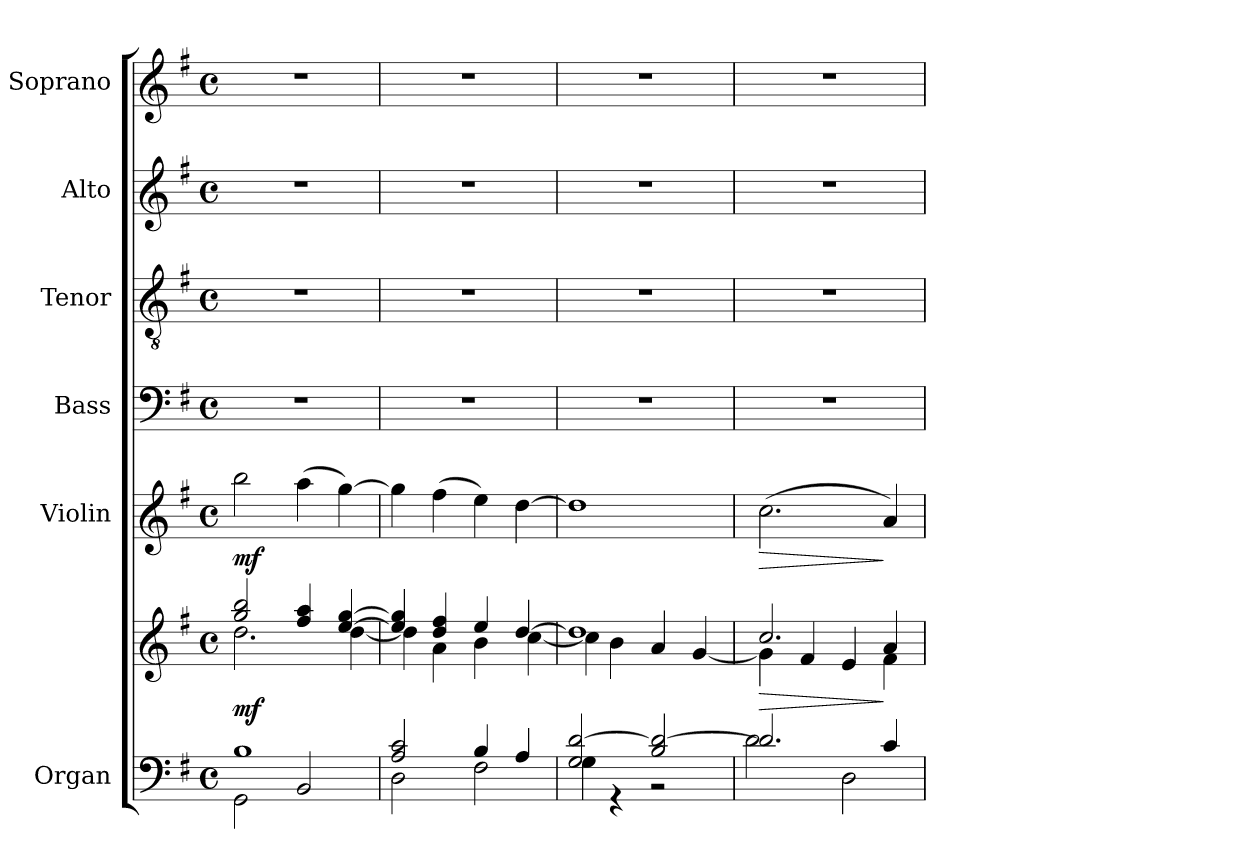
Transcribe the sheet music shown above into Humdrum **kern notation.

**kern	**kern	**dynam	**kern	**dynam	**kern	**kern	**kern	**kern
*part6	*part6	*part6	*part5	*part5	*part4	*part3	*part2	*part1
*staff7	*staff6	*staff6/7	*staff5	*staff5	*staff4	*staff3	*staff2	*staff1
*I"Organ	*	*	*I"Violin	*	*I"Bass	*I"Tenor	*I"Alto	*I"Soprano
*I'Org.	*	*	*I'Vln.	*	*I'B.	*I'T.	*I'A.	*I'S.
!!LO:PB:g=z
*clefF4	*clefG2	*	*clefG2	*	*clefF4	*clefGv2	*clefG2	*clefG2
*	*	*	*	*	*	*ITrd7c12	*	*
*k[f#]	*k[f#]	*	*k[f#]	*	*k[f#]	*k[f#]	*k[f#]	*k[f#]
*G:	*G:	*	*G:	*	*G:	*G:	*G:	*G:
*M4/4	*M4/4	*	*M4/4	*	*M4/4	*M4/4	*M4/4	*M4/4
*met(c)	*met(c)	*	*met(c)	*	*met(c)	*met(c)	*met(c)	*met(c)
*MM80	*MM80	*	*MM80	*	*MM80	*MM80	*MM80	*MM80
=	=	=	=	=	=	=	=	=
*^	*^	*	*	*	*	*	*	*
1Bi	2GGi\	2ggi/ 2bbi	2.ddi\	mf	2bbi\	mf	1r	1r	1r	1r
.	2BBi/	4ff#i/ 4aai	.	.	(4aai\	.	.	.	.	.
.	.	[4eei/ [4ggi	[4ddi\	.	[4ggi\)	.	.	.	.	.
=1	=1	=1	=1	=1	=1	=1	=1	=1	=1	=1
2Ai/ 2ci	2Di\	4eei/] 4ggi]	4ddi\]	.	4ggi\]	.	1r	1r	1r	1r
.	.	4ddi/ 4ff#i	4ai\	.	(4ff#i\	.	.	.	.	.
4Bi/	2F#i\	4eei/	4bi\	.	4eei\)	.	.	.	.	.
4Ai/	.	[4ddi/	[4cci\	.	[4ddi\	.	.	.	.	.
=2	=2	=2	=2	=2	=2	=2	=2	=2	=2	=2
2Gi/ [2di	4Gi\	1ddi]	4cci\]	.	1ddi]	.	1r	1r	1r	1r
.	4r	.	4bi\	.	.	.	.	.	.	.
2Bi/ 2di_	2r	.	4ai/	.	.	.	.	.	.	.
.	.	.	[4gi/	.	.	.	.	.	.	.
=3	=3	=3	=3	=3	=3	=3	=3	=3	=3	=3
!	!	!	!	!LO:HP:b	!	!LO:HP:b	!	!	!	!
2.di/]	2di\	2.cci/	4gi\]	>	(2.cci\	>	1r	1r	1r	1r
.	.	.	4f#i/	.	.	.	.	.	.	.
.	2Di\	.	4ei/	.	.	.	.	.	.	.
4ci/	.	4ai/	4f#i\	]	4ai/)	]	.	.	.	.
*v	*v	*	*	*	*	*	*	*	*	*
*	*v	*v	*	*	*	*	*	*	*
=	=	=	=	=	=	=	=	=
*-	*-	*-	*-	*-	*-	*-	*-	*-
